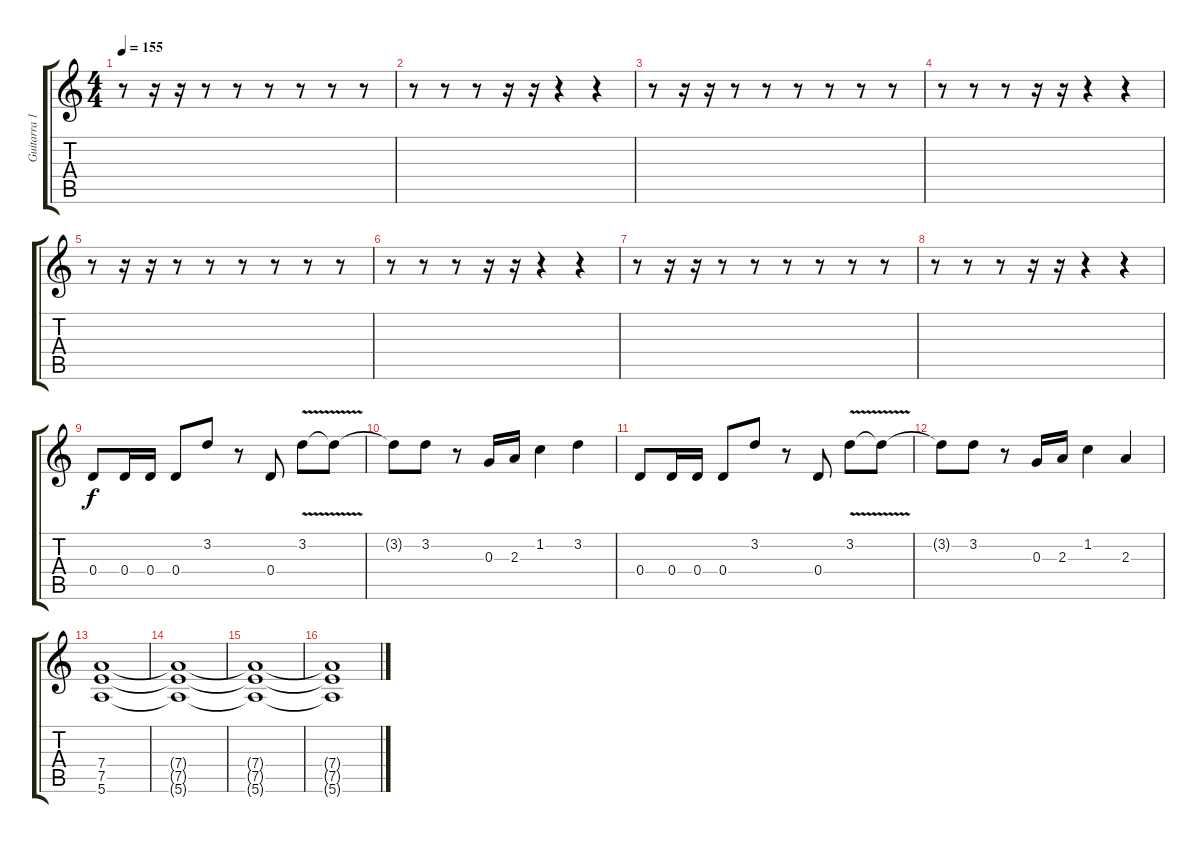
\track ("Guitarra 1" "Guitarra 1") {instrument overdrivenguitar}
\staff {score tabs}
\tuning (E4 B3 G3 D3 A2 E2) {hide}
\ts (4 4)
\tempo 155
\clef g2
\ks c
r.8{dy f} r.16 r.16 r.8 r.8 r.8 r.8 r.8 r.8 |
r.8 r.8 r.8 r.16 r.16 r.4 r.4 |
r.8 r.16 r.16 r.8 r.8 r.8 r.8 r.8 r.8 |
r.8 r.8 r.8 r.16 r.16 r.4 r.4 |
r.8 r.16 r.16 r.8 r.8 r.8 r.8 r.8 r.8 |
r.8 r.8 r.8 r.16 r.16 r.4 r.4 |
r.8 r.16 r.16 r.8 r.8 r.8 r.8 r.8 r.8 |
r.8 r.8 r.8 r.16 r.16 r.4 r.4 |
0.4.8 0.4.16 0.4.16 0.4.8 3.2.8 r.8 0.4.8 3.2{v}.8 3.2{t}.8 |
3.2{t}.8 3.2.8 r.8 0.3.16 2.3.16 1.2.4 3.2.4 |
0.4.8 0.4.16 0.4.16 0.4.8 3.2.8 r.8 0.4.8 3.2{v}.8 3.2{t}.8 |
3.2{t}.8 3.2.8 r.8 0.3.16 2.3.16 1.2.4 2.3.4 |
(7.4 7.5 5.6).1 |
(7.4{t} 7.5{t} 5.6{t}).1 |
(7.4{t} 7.5{t} 5.6{t}).1 |
(7.4{t} 7.5{t} 5.6{t}).1
